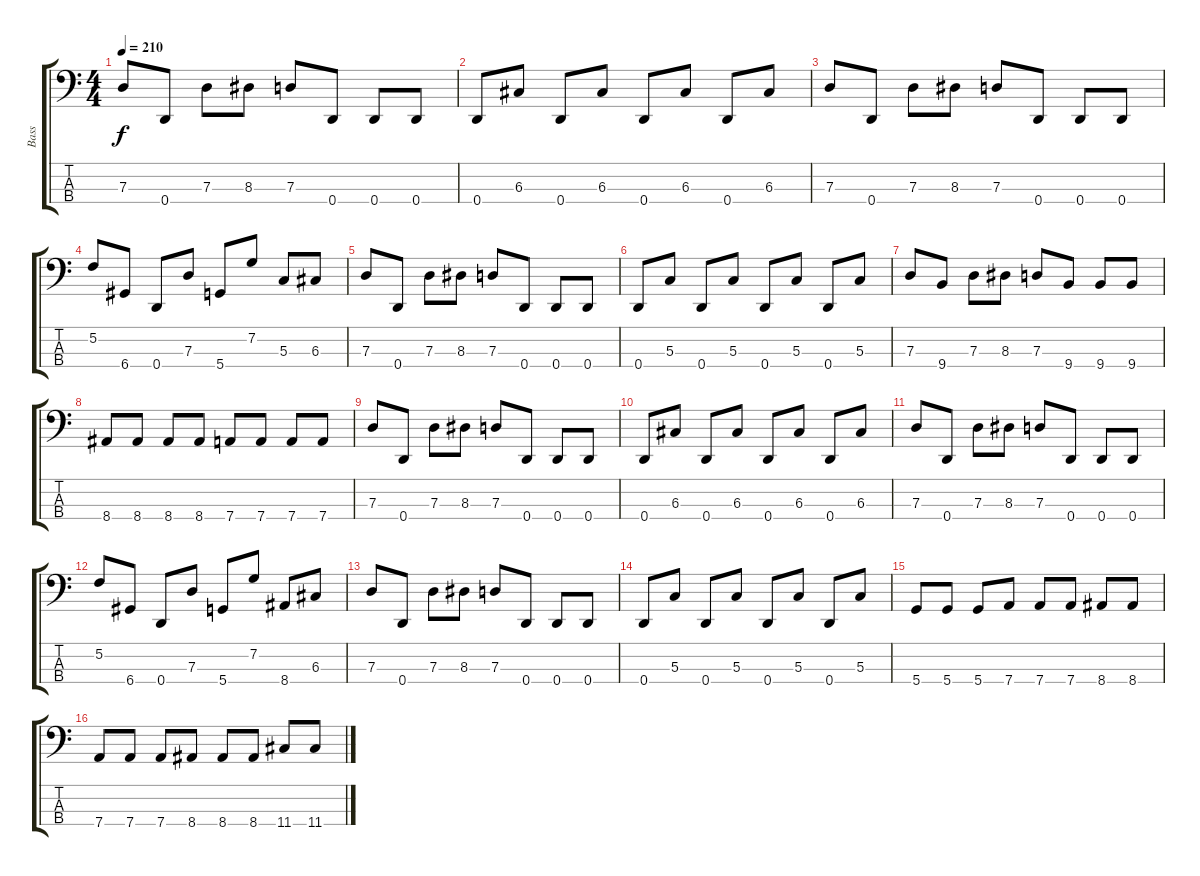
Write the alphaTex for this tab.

\track ("Bass" "Bass") {instrument electricbasspick}
\staff {score tabs}
\tuning (F2 C2 G1 D1) {hide}
\ts (4 4)
\tempo 210
\clef f4
\ks c
7.3.8{dy f} 0.4.8 7.3.8 8.3.8 7.3.8 0.4.8 0.4.8 0.4.8 |
0.4.8 6.3.8 0.4.8 6.3.8 0.4.8 6.3.8 0.4.8 6.3.8 |
7.3.8 0.4.8 7.3.8 8.3.8 7.3.8 0.4.8 0.4.8 0.4.8 |
5.2.8 6.4.8 0.4.8 7.3.8 5.4.8 7.2.8 5.3.8 6.3.8 |
7.3.8 0.4.8 7.3.8 8.3.8 7.3.8 0.4.8 0.4.8 0.4.8 |
0.4.8 5.3.8 0.4.8 5.3.8 0.4.8 5.3.8 0.4.8 5.3.8 |
7.3.8 9.4.8 7.3.8 8.3.8 7.3.8 9.4.8 9.4.8 9.4.8 |
8.4.8 8.4.8 8.4.8 8.4.8 7.4.8 7.4.8 7.4.8 7.4.8 |
7.3.8 0.4.8 7.3.8 8.3.8 7.3.8 0.4.8 0.4.8 0.4.8 |
0.4.8 6.3.8 0.4.8 6.3.8 0.4.8 6.3.8 0.4.8 6.3.8 |
7.3.8 0.4.8 7.3.8 8.3.8 7.3.8 0.4.8 0.4.8 0.4.8 |
5.2.8 6.4.8 0.4.8 7.3.8 5.4.8 7.2.8 8.4.8 6.3.8 |
7.3.8 0.4.8 7.3.8 8.3.8 7.3.8 0.4.8 0.4.8 0.4.8 |
0.4.8 5.3.8 0.4.8 5.3.8 0.4.8 5.3.8 0.4.8 5.3.8 |
5.4.8 5.4.8 5.4.8 7.4.8 7.4.8 7.4.8 8.4.8 8.4.8 |
7.4.8 7.4.8 7.4.8 8.4.8 8.4.8 8.4.8 11.4.8 11.4.8
